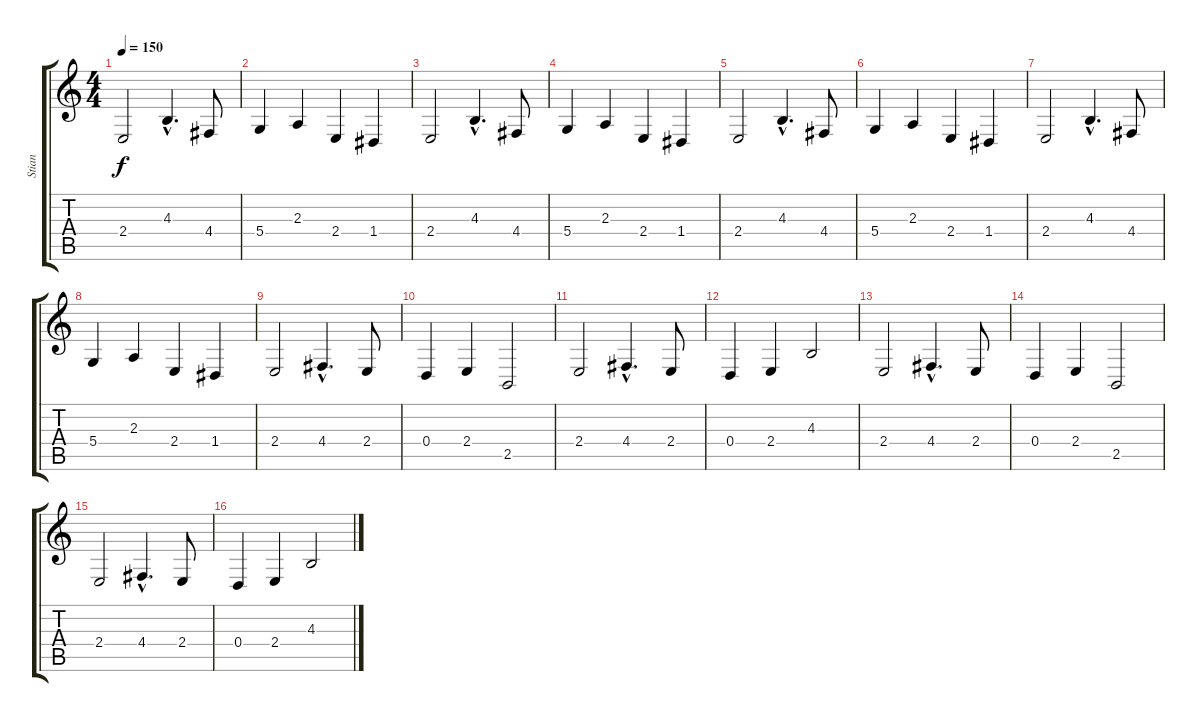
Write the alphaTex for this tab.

\track ("Stian" "Stian") {instrument pad4choir}
\staff {score tabs}
\tuning (E4 B3 G3 D3 A2 E2) {hide}
\ts (4 4)
\tempo 150
\clef g2
\ks c
2.4.2{dy f instrument pad4choir} 4.3{hac}.4{d} 4.4.8 |
5.4.4 2.3.4 2.4.4 1.4.4 |
2.4.2 4.3{hac}.4{d} 4.4.8 |
5.4.4 2.3.4 2.4.4 1.4.4 |
2.4.2 4.3{hac}.4{d} 4.4.8 |
5.4.4 2.3.4 2.4.4 1.4.4 |
2.4.2 4.3{hac}.4{d} 4.4.8 |
5.4.4 2.3.4 2.4.4 1.4.4 |
2.4.2 4.4{hac}.4{d} 2.4.8 |
0.4.4 2.4.4 2.5.2 |
2.4.2 4.4{hac}.4{d} 2.4.8 |
0.4.4 2.4.4 4.3.2 |
2.4.2 4.4{hac}.4{d} 2.4.8 |
0.4.4 2.4.4 2.5.2 |
2.4.2 4.4{hac}.4{d} 2.4.8 |
0.4.4 2.4.4 4.3.2
